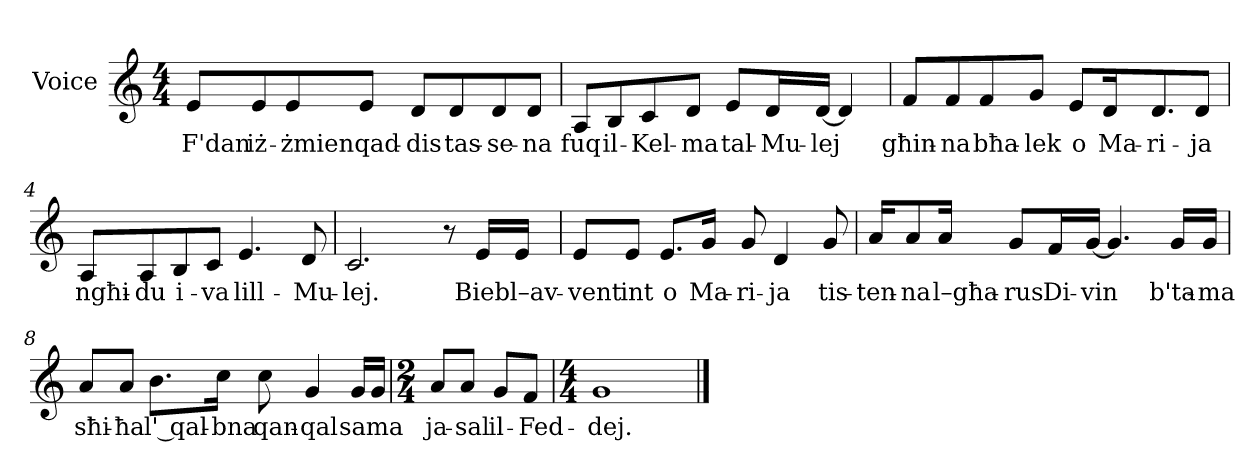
**kern	**text
*part1	*part1
*staff1	*staff1
*I"Voice	*
*I'Vo.	*
*clefG2	*
*k[]	*
*M4/4	*
=1	=1
8e/L	F'dan
8e/	iż-
8e/	-żmien
8e/J	qad-
8d/L	-dis
8d/	tas-
8d/	-se-
8d/J	-na
=2	=2
8A/L	fuq
8B/	il-
8c/	-Kel-
8d/J	-ma
8e/L	tal-
16d/L	-Mu-
[16d/JJ	-lej
4d/]	.
=3	=3
8f/L	għin-
8f/	-na
8f/	bħa-
8g/J	-lek
8e/L	o
16d/K	Ma-
8.d/	-ri-
8d/J	-ja
=4	=4
8A/L	ngħi-
8A/	-du
8B/	i-
8c/J	-va
4.e/	lill-
8d/	-Mu-
=5	=5
2.c/	-lej.
8r	.
16e/LL	Bieb
16e/JJ	l–av-
=6	=6
8e/L	-vent
8e/J	int
8.e/L	o
16g/Jk	Ma-
8g/	-ri-
4d/	-ja
8g/	tis-
=7	=7
16a/KL	-ten-
8a/	-na
16a/Jk	l–għa-
8g/L	-rus
16f/L	Di-
[16g/JJ	-vin
4.g/]	.
16g/LL	b'ta-
16g/JJ	-ma
=8	=8
8a/L	sħi-
8a/J	-ħa
8.b\L	l' qal-
16cc\Jk	-bna
8cc\	qan-
4g/	-qal
16g/LL	sa
16g/JJ	ma
=9	=9
*M2/4	*
8a/L	ja-
8a/J	-sal
8g/L	il-
8f/J	-Fed-
=10	=10
*M4/4	*
1g	-dej.
==	==
*-	*-
